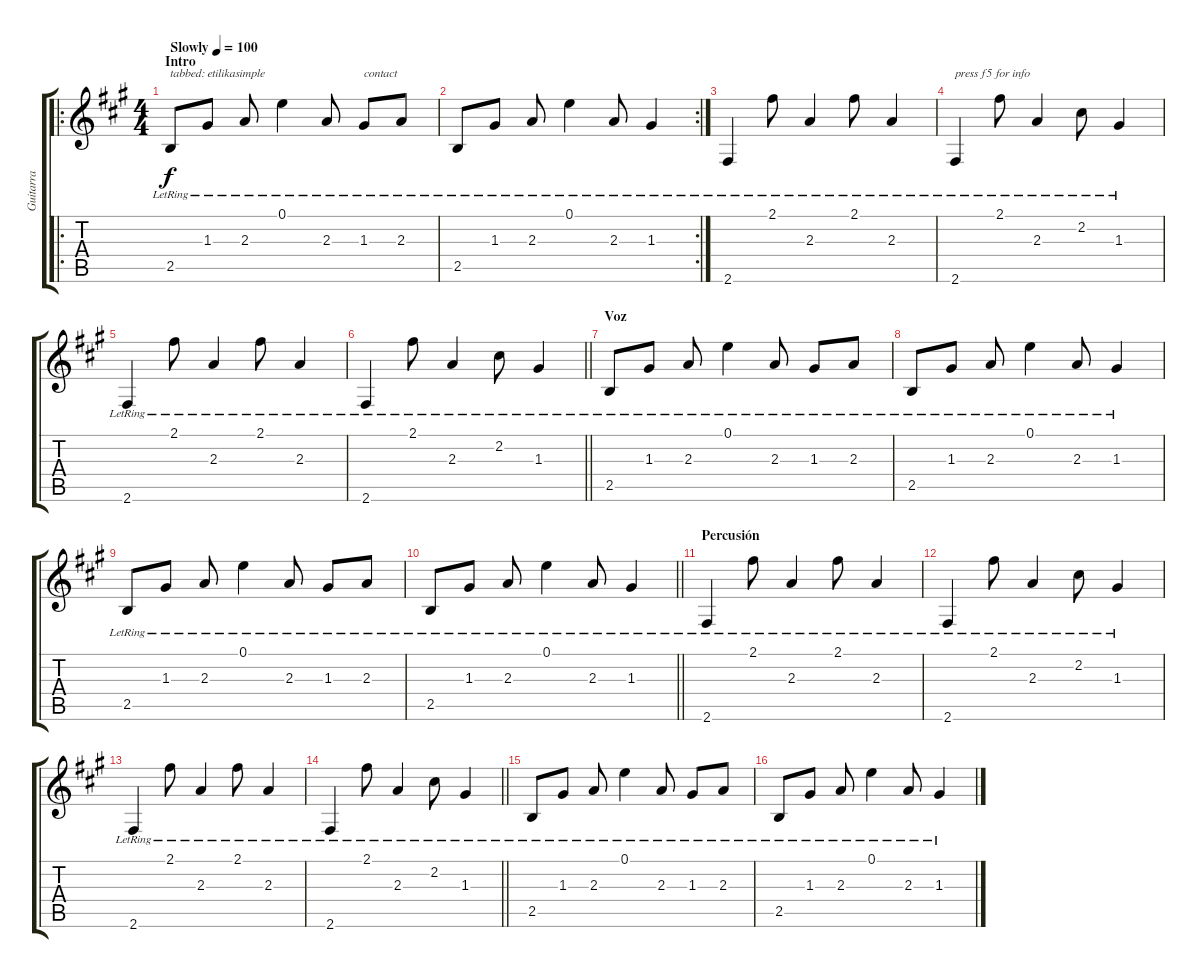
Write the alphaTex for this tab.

\track ("Guitarra" "Guitarra") {instrument acousticguitarsteel}
\staff {score tabs}
\tuning (E4 B3 G3 D3 A2 E2) {hide}
\ro
\ts (4 4)
\section ("" "Intro")
\tempo (100 "Slowly")
\clef g2
\ks f#minor
2.5{lr}.8{txt "tabbed: etilikasimple" dy f instrument acousticguitarsteel} 1.3{lr}.8 2.3{lr}.8 0.1{lr}.4 2.3{lr}.8 1.3{lr}.8{txt "contact"} 2.3{lr}.8 |
\rc 2
2.5{lr}.8 1.3{lr}.8 2.3{lr}.8 0.1{lr}.4 2.3{lr}.8 1.3{lr}.4{txt ""} |
2.6{lr}.4 2.1{lr}.8 2.3{lr}.4 2.1{lr}.8 2.3{lr}.4 |
2.6{lr}.4{txt "press f5 for info"} 2.1{lr}.8 2.3{lr}.4 2.2{lr}.8 1.3{lr}.4 |
2.6{lr}.4 2.1{lr}.8 2.3{lr}.4 2.1{lr}.8 2.3{lr}.4 |
\barLineRight lightlight
2.6{lr}.4 2.1{lr}.8 2.3{lr}.4 2.2{lr}.8 1.3{lr}.4 |
\section ("" "Voz")
2.5{lr}.8 1.3{lr}.8 2.3{lr}.8 0.1{lr}.4 2.3{lr}.8 1.3{lr}.8 2.3{lr}.8 |
2.5{lr}.8 1.3{lr}.8 2.3{lr}.8 0.1{lr}.4 2.3{lr}.8 1.3{lr}.4 |
2.5{lr}.8 1.3{lr}.8 2.3{lr}.8 0.1{lr}.4 2.3{lr}.8 1.3{lr}.8 2.3{lr}.8 |
\barLineRight lightlight
2.5{lr}.8 1.3{lr}.8 2.3{lr}.8 0.1{lr}.4 2.3{lr}.8 1.3{lr}.4 |
\section ("" "Percusión")
2.6{lr}.4 2.1{lr}.8 2.3{lr}.4 2.1{lr}.8 2.3{lr}.4 |
2.6{lr}.4 2.1{lr}.8 2.3{lr}.4 2.2{lr}.8 1.3{lr}.4 |
2.6{lr}.4 2.1{lr}.8 2.3{lr}.4 2.1{lr}.8 2.3{lr}.4 |
\barLineRight lightlight
2.6{lr}.4 2.1{lr}.8 2.3{lr}.4 2.2{lr}.8 1.3{lr}.4 |
2.5{lr}.8 1.3{lr}.8 2.3{lr}.8 0.1{lr}.4 2.3{lr}.8 1.3{lr}.8 2.3{lr}.8 |
2.5{lr}.8 1.3{lr}.8 2.3{lr}.8 0.1{lr}.4 2.3{lr}.8 1.3{lr}.4
